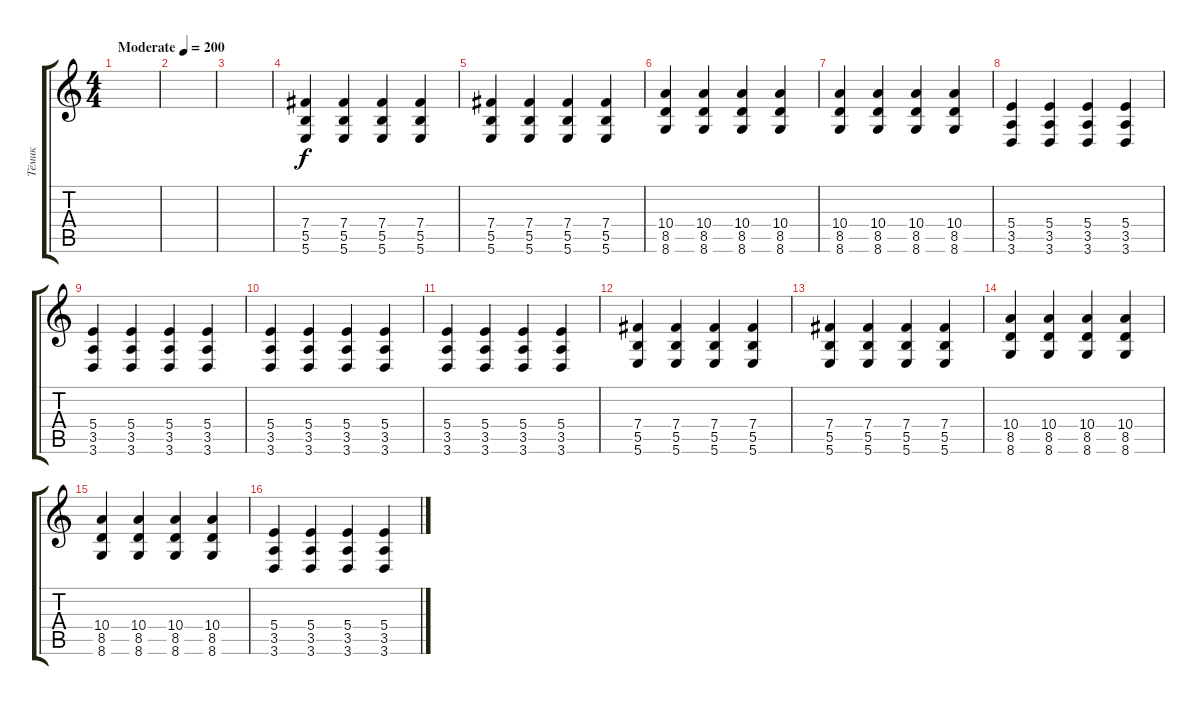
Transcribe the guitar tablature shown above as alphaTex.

\track ("Тёмик" "Тёмик") {instrument distortionguitar}
\staff {score tabs}
\tuning (Db4 Ab3 E3 B2 Gb2 B1) {hide}
\ts (4 4)
\tempo (200 "Moderate")
\clef g2
\ks c
|
|
|
(7.4 5.5 5.6).4 (7.4 5.5 5.6).4 (7.4 5.5 5.6).4 (7.4 5.5 5.6).4 |
(7.4 5.5 5.6).4 (7.4 5.5 5.6).4 (7.4 5.5 5.6).4 (7.4 5.5 5.6).4 |
(10.4 8.5 8.6).4 (10.4 8.5 8.6).4 (10.4 8.5 8.6).4 (10.4 8.5 8.6).4 |
(10.4 8.5 8.6).4 (10.4 8.5 8.6).4 (10.4 8.5 8.6).4 (10.4 8.5 8.6).4 |
(5.4 3.5 3.6).4 (5.4 3.5 3.6).4 (5.4 3.5 3.6).4 (5.4 3.5 3.6).4 |
(5.4 3.5 3.6).4 (5.4 3.5 3.6).4 (5.4 3.5 3.6).4 (5.4 3.5 3.6).4 |
(5.4 3.5 3.6).4 (5.4 3.5 3.6).4 (5.4 3.5 3.6).4 (5.4 3.5 3.6).4 |
(5.4 3.5 3.6).4 (5.4 3.5 3.6).4 (5.4 3.5 3.6).4 (5.4 3.5 3.6).4 |
(7.4 5.5 5.6).4 (7.4 5.5 5.6).4 (7.4 5.5 5.6).4 (7.4 5.5 5.6).4 |
(7.4 5.5 5.6).4 (7.4 5.5 5.6).4 (7.4 5.5 5.6).4 (7.4 5.5 5.6).4 |
(10.4 8.5 8.6).4 (10.4 8.5 8.6).4 (10.4 8.5 8.6).4 (10.4 8.5 8.6).4 |
(10.4 8.5 8.6).4 (10.4 8.5 8.6).4 (10.4 8.5 8.6).4 (10.4 8.5 8.6).4 |
(5.4 3.5 3.6).4 (5.4 3.5 3.6).4 (5.4 3.5 3.6).4 (5.4 3.5 3.6).4
